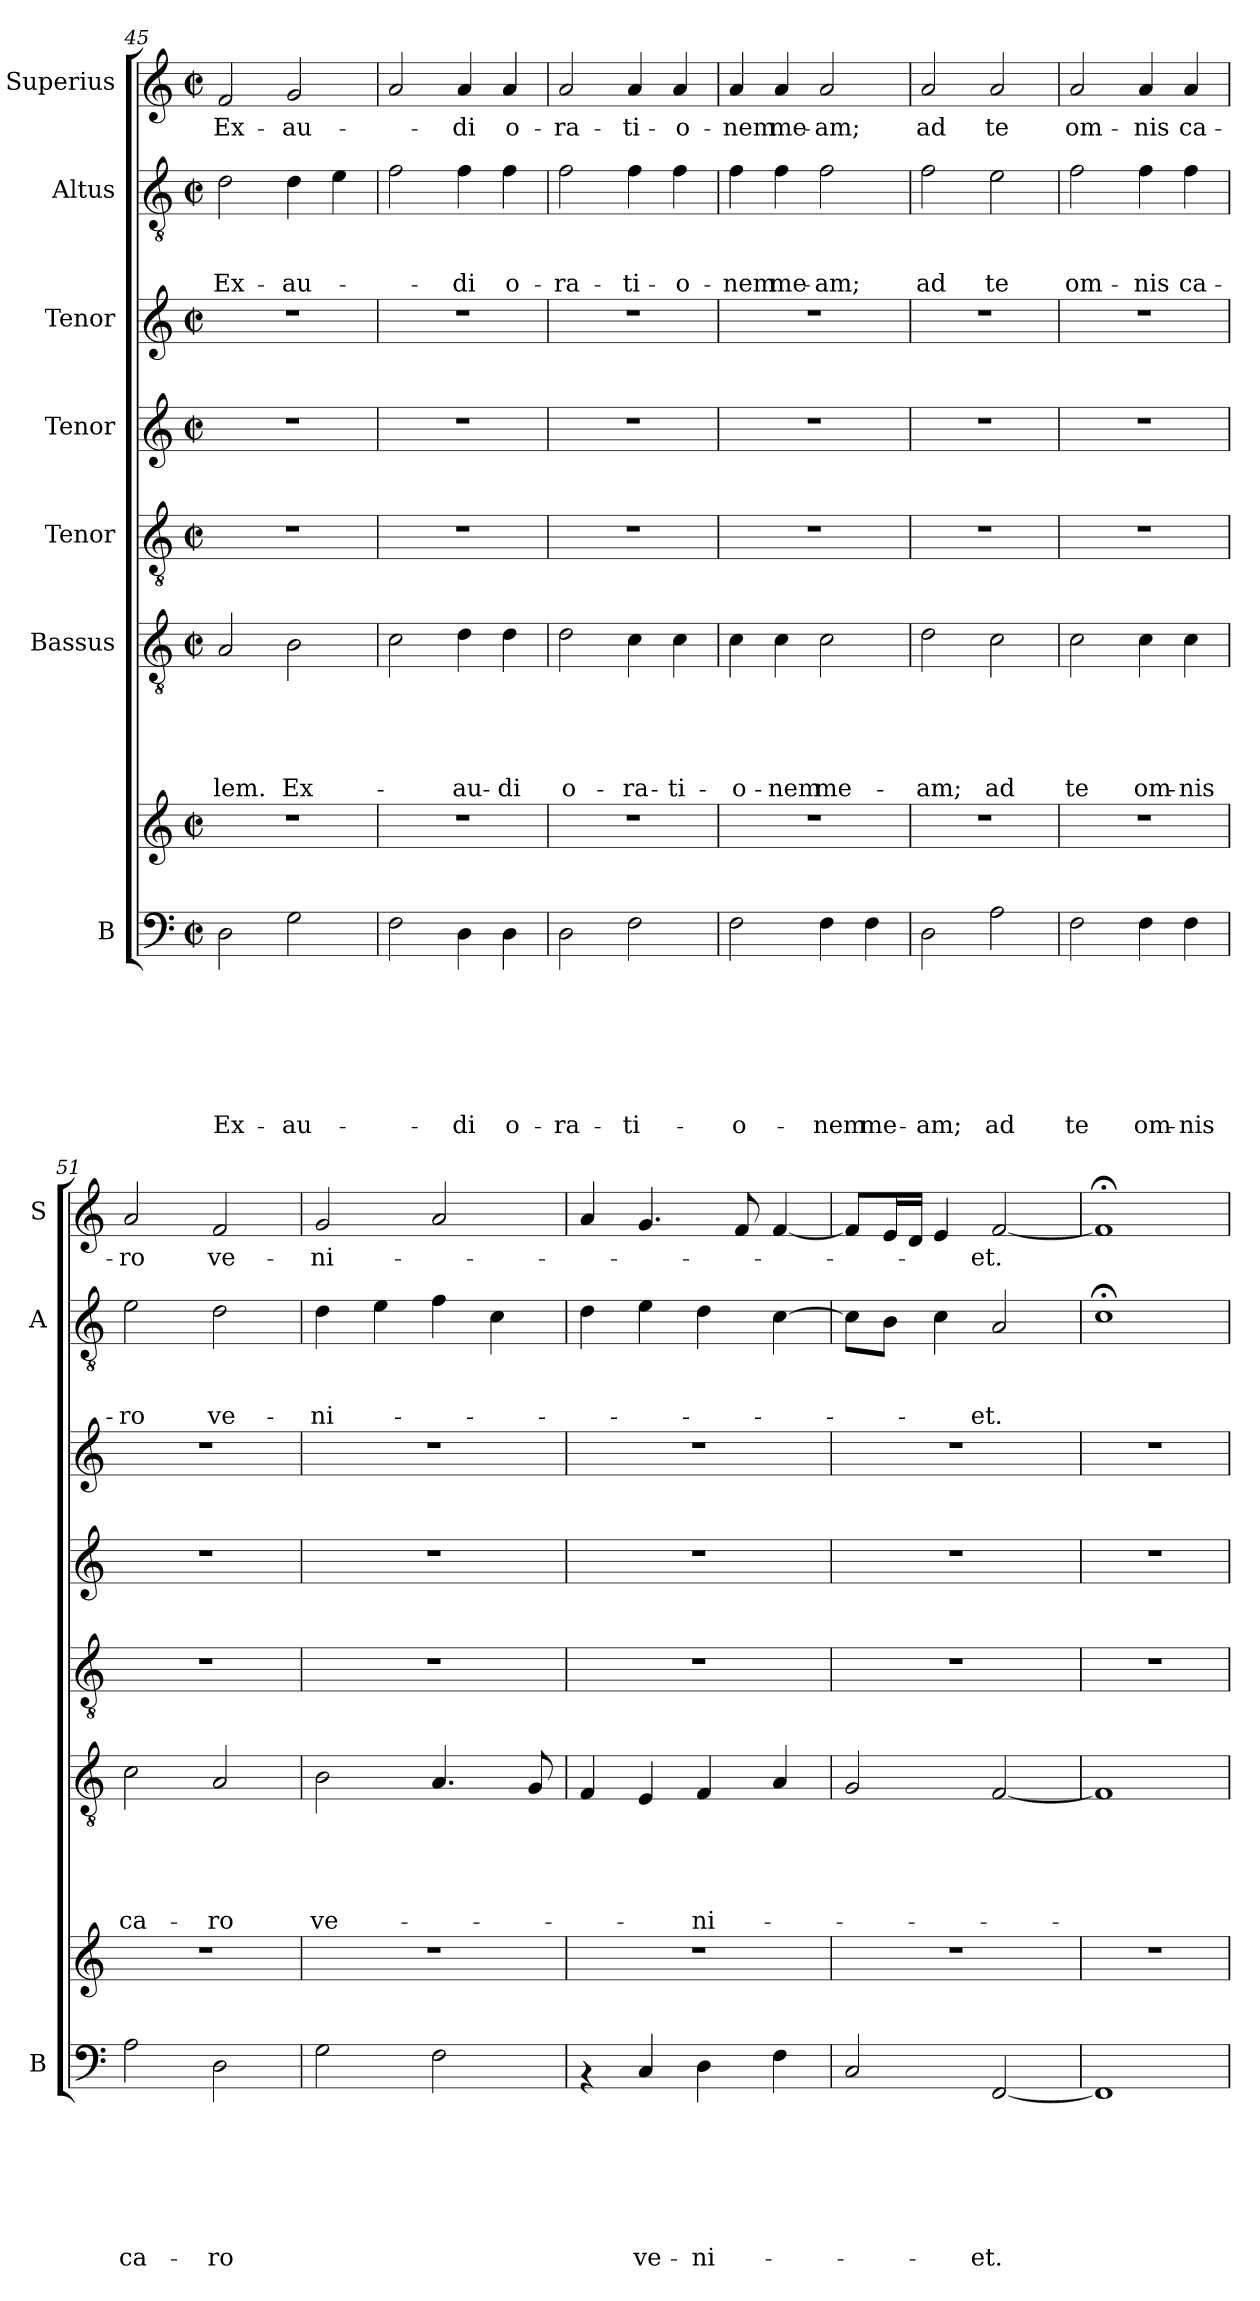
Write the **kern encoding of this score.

**kern	**text	**text	**text	**text	**text	**text	**text	**kern	**kern	**text	**text	**text	**text	**text	**kern	**kern	**kern	**kern	**text	**text	**text	**kern	**text
*part8	*part8	*part8	*part8	*part8	*part8	*part8	*part8	*part7	*part6	*part6	*part6	*part6	*part6	*part6	*part5	*part4	*part3	*part2	*part2	*part2	*part2	*part1	*part1
*staff8	*staff8	*staff8	*staff8	*staff8	*staff8	*staff8	*staff8	*staff7	*staff6	*staff6	*staff6	*staff6	*staff6	*staff6	*staff5	*staff4	*staff3	*staff2	*staff2	*staff2	*staff2	*staff1	*staff1
*I"B	*	*	*	*	*	*	*	*	*I"Bassus	*	*	*	*	*	*I"Tenor	*I"Tenor	*I"Tenor	*I"Altus	*	*	*	*I"Superius	*
*I'B	*	*	*	*	*	*	*	*	*	*	*	*	*	*	*	*	*	*I'A	*	*	*	*I'S	*
*clefF4	*	*	*	*	*	*	*	*clefG2	*clefGv2	*	*	*	*	*	*clefGv2	*clefG2	*clefG2	*clefGv2	*	*	*	*clefG2	*
*k[]	*	*	*	*	*	*	*	*k[]	*k[]	*	*	*	*	*	*k[]	*k[]	*k[]	*k[]	*	*	*	*k[]	*
*C:	*	*	*	*	*	*	*	*C:	*C:	*	*	*	*	*	*C:	*C:	*C:	*C:	*	*	*	*C:	*
*M2/2	*	*	*	*	*	*	*	*M2/2	*M2/2	*	*	*	*	*	*M2/2	*M2/2	*M2/2	*M2/2	*	*	*	*M2/2	*
*met(c|)	*	*	*	*	*	*	*	*met(c|)	*met(c|)	*	*	*	*	*	*met(c|)	*met(c|)	*met(c|)	*met(c|)	*	*	*	*met(c|)	*
=45	=45	=45	=45	=45	=45	=45	=45	=45	=45	=45	=45	=45	=45	=45	=45	=45	=45	=45	=45	=45	=45	=45	=45
!	!	!	!	!	!	!	!LO:LY:b	!	!	!	!	!	!	!LO:LY:b	!	!	!	!	!	!	!LO:LY:b	!	!LO:LY:b
2D\	.	.	.	.	.	.	Ex-	1r	2A/	.	.	.	.	-lem.	1r	1r	1r	2d\	.	.	Ex-	2f/	Ex-
!	!	!	!	!	!	!	!LO:LY:b	!	!	!	!	!	!	!LO:LY:b	!	!	!	!	!	!	!LO:LY:b	!	!LO:LY:b
2G\	.	.	.	.	.	.	-au-	.	2B\	.	.	.	.	Ex-	.	.	.	4d\	.	.	-au-	2g/	-au-
.	.	.	.	.	.	.	.	.	.	.	.	.	.	.	.	.	.	4e\	.	.	.	.	.
=46	=46	=46	=46	=46	=46	=46	=46	=46	=46	=46	=46	=46	=46	=46	=46	=46	=46	=46	=46	=46	=46	=46	=46
2F\	.	.	.	.	.	.	.	1r	2c\	.	.	.	.	.	1r	1r	1r	2f\	.	.	.	2a/	.
!	!	!	!	!	!	!	!LO:LY:b	!	!	!	!	!	!	!LO:LY:b	!	!	!	!	!	!	!LO:LY:b	!	!LO:LY:b
4D\	.	.	.	.	.	.	-di	.	4d\	.	.	.	.	-au-	.	.	.	4f\	.	.	-di	4a/	-di
!	!	!	!	!	!	!	!LO:LY:b	!	!	!	!	!	!	!LO:LY:b	!	!	!	!	!	!	!LO:LY:b	!	!LO:LY:b
4D\	.	.	.	.	.	.	o-	.	4d\	.	.	.	.	-di	.	.	.	4f\	.	.	o-	4a/	o-
!!LO:PB:g=z
=47	=47	=47	=47	=47	=47	=47	=47	=47	=47	=47	=47	=47	=47	=47	=47	=47	=47	=47	=47	=47	=47	=47	=47
!	!	!	!	!	!	!	!LO:LY:b	!	!	!	!	!	!	!LO:LY:b	!	!	!	!	!	!	!LO:LY:b	!	!LO:LY:b
2D\	.	.	.	.	.	.	-ra-	1r	2d\	.	.	.	.	o-	1r	1r	1r	2f\	.	.	-ra-	2a/	-ra-
!	!	!	!	!	!	!	!LO:LY:b	!	!	!	!	!	!	!LO:LY:b	!	!	!	!	!	!	!LO:LY:b	!	!LO:LY:b
2F\	.	.	.	.	.	.	-ti-	.	4c\	.	.	.	.	-ra-	.	.	.	4f\	.	.	-ti-	4a/	-ti-
!	!	!	!	!	!	!	!	!	!	!	!	!	!	!LO:LY:b	!	!	!	!	!	!	!LO:LY:b	!	!LO:LY:b
.	.	.	.	.	.	.	.	.	4c\	.	.	.	.	-ti-	.	.	.	4f\	.	.	-o-	4a/	-o-
=48	=48	=48	=48	=48	=48	=48	=48	=48	=48	=48	=48	=48	=48	=48	=48	=48	=48	=48	=48	=48	=48	=48	=48
!	!	!	!	!	!	!	!LO:LY:b	!	!	!	!	!	!	!LO:LY:b	!	!	!	!	!	!	!LO:LY:b	!	!LO:LY:b
2F\	.	.	.	.	.	.	-o-	1r	4c\	.	.	.	.	-o-	1r	1r	1r	4f\	.	.	-nem	4a/	-nem
!	!	!	!	!	!	!	!	!	!	!	!	!	!	!LO:LY:b	!	!	!	!	!	!	!LO:LY:b	!	!LO:LY:b
.	.	.	.	.	.	.	.	.	4c\	.	.	.	.	-nem	.	.	.	4f\	.	.	me-	4a/	me-
!	!	!	!	!	!	!	!LO:LY:b	!	!	!	!	!	!	!LO:LY:b	!	!	!	!	!	!	!LO:LY:b	!	!LO:LY:b
4F\	.	.	.	.	.	.	-nem	.	2c\	.	.	.	.	me-	.	.	.	2f\	.	.	-am;	2a/	-am;
!	!	!	!	!	!	!	!LO:LY:b	!	!	!	!	!	!	!	!	!	!	!	!	!	!	!	!
4F\	.	.	.	.	.	.	me-	.	.	.	.	.	.	.	.	.	.	.	.	.	.	.	.
=49	=49	=49	=49	=49	=49	=49	=49	=49	=49	=49	=49	=49	=49	=49	=49	=49	=49	=49	=49	=49	=49	=49	=49
!	!	!	!	!	!	!	!LO:LY:b	!	!	!	!	!	!	!LO:LY:b	!	!	!	!	!	!	!LO:LY:b	!	!LO:LY:b
2D\	.	.	.	.	.	.	-am;	1r	2d\	.	.	.	.	-am;	1r	1r	1r	2f\	.	.	ad	2a/	ad
!	!	!	!	!	!	!	!LO:LY:b	!	!	!	!	!	!	!LO:LY:b	!	!	!	!	!	!	!LO:LY:b	!	!LO:LY:b
2A\	.	.	.	.	.	.	ad	.	2c\	.	.	.	.	ad	.	.	.	2e\	.	.	te	2a/	te
=50	=50	=50	=50	=50	=50	=50	=50	=50	=50	=50	=50	=50	=50	=50	=50	=50	=50	=50	=50	=50	=50	=50	=50
!	!	!	!	!	!	!	!LO:LY:b	!	!	!	!	!	!	!LO:LY:b	!	!	!	!	!	!	!LO:LY:b	!	!LO:LY:b
2F\	.	.	.	.	.	.	te	1r	2c\	.	.	.	.	te	1r	1r	1r	2f\	.	.	om-	2a/	om-
!	!	!	!	!	!	!	!LO:LY:b	!	!	!	!	!	!	!LO:LY:b	!	!	!	!	!	!	!LO:LY:b	!	!LO:LY:b
4F\	.	.	.	.	.	.	om-	.	4c\	.	.	.	.	om-	.	.	.	4f\	.	.	-nis	4a/	-nis
!	!	!	!	!	!	!	!LO:LY:b	!	!	!	!	!	!	!LO:LY:b	!	!	!	!	!	!	!LO:LY:b	!	!LO:LY:b
4F\	.	.	.	.	.	.	-nis	.	4c\	.	.	.	.	-nis	.	.	.	4f\	.	.	ca-	4a/	ca-
=51	=51	=51	=51	=51	=51	=51	=51	=51	=51	=51	=51	=51	=51	=51	=51	=51	=51	=51	=51	=51	=51	=51	=51
!	!	!	!	!	!	!	!LO:LY:b	!	!	!	!	!	!	!LO:LY:b	!	!	!	!	!	!	!LO:LY:b	!	!LO:LY:b
2A\	.	.	.	.	.	.	ca-	1r	2c\	.	.	.	.	ca-	1r	1r	1r	2e\	.	.	-ro	2a/	-ro
!	!	!	!	!	!	!	!LO:LY:b	!	!	!	!	!	!	!LO:LY:b	!	!	!	!	!	!	!LO:LY:b	!	!LO:LY:b
2D\	.	.	.	.	.	.	-ro	.	2A/	.	.	.	.	-ro	.	.	.	2d\	.	.	ve-	2f/	ve-
=52	=52	=52	=52	=52	=52	=52	=52	=52	=52	=52	=52	=52	=52	=52	=52	=52	=52	=52	=52	=52	=52	=52	=52
!	!	!	!	!	!	!	!	!	!	!	!	!	!	!LO:LY:b	!	!	!	!	!	!	!LO:LY:b	!	!LO:LY:b
2G\	.	.	.	.	.	.	.	1r	2B\	.	.	.	.	ve-	1r	1r	1r	4d\	.	.	-ni-	2g/	-ni-
.	.	.	.	.	.	.	.	.	.	.	.	.	.	.	.	.	.	4e\	.	.	.	.	.
2F\	.	.	.	.	.	.	.	.	4.A/	.	.	.	.	.	.	.	.	4f\	.	.	.	2a/	.
.	.	.	.	.	.	.	.	.	.	.	.	.	.	.	.	.	.	4c\	.	.	.	.	.
.	.	.	.	.	.	.	.	.	8G/	.	.	.	.	.	.	.	.	.	.	.	.	.	.
=53	=53	=53	=53	=53	=53	=53	=53	=53	=53	=53	=53	=53	=53	=53	=53	=53	=53	=53	=53	=53	=53	=53	=53
4rAA	.	.	.	.	.	.	.	1r	4F/	.	.	.	.	.	1r	1r	1r	4d\	.	.	.	4a/	.
!	!	!	!	!	!	!	!LO:LY:b	!	!	!	!	!	!	!	!	!	!	!	!	!	!	!	!
4C/	.	.	.	.	.	.	ve-	.	4E/	.	.	.	.	.	.	.	.	4e\	.	.	.	4.g/	.
!	!	!	!	!	!	!	!LO:LY:b	!	!	!	!	!	!	!LO:LY:b	!	!	!	!	!	!	!	!	!
4D\	.	.	.	.	.	.	-ni-	.	4F/	.	.	.	.	-ni-	.	.	.	4d\	.	.	.	.	.
.	.	.	.	.	.	.	.	.	.	.	.	.	.	.	.	.	.	.	.	.	.	8f/	.
4F\	.	.	.	.	.	.	.	.	4A/	.	.	.	.	.	.	.	.	[<4c\	.	.	.	[<4f/	.
!!LO:LB:g=z
=54	=54	=54	=54	=54	=54	=54	=54	=54	=54	=54	=54	=54	=54	=54	=54	=54	=54	=54	=54	=54	=54	=54	=54
2C/	.	.	.	.	.	.	.	1r	2G/	.	.	.	.	.	1r	1r	1r	8c\L]	.	.	.	8f/L]	.
.	.	.	.	.	.	.	.	.	.	.	.	.	.	.	.	.	.	8B\J	.	.	.	16e/L	.
.	.	.	.	.	.	.	.	.	.	.	.	.	.	.	.	.	.	.	.	.	.	16d/JJ	.
.	.	.	.	.	.	.	.	.	.	.	.	.	.	.	.	.	.	4c\	.	.	.	4e/	.
!	!	!	!	!	!	!	!LO:LY:b	!	!	!	!	!	!	!	!	!	!	!	!	!	!LO:LY:b	!	!LO:LY:b
[<2FF/	.	.	.	.	.	.	-et.	.	[<2F/	.	.	.	.	.	.	.	.	2A/	.	.	-et.	[<2f/	-et.
=55	=55	=55	=55	=55	=55	=55	=55	=55	=55	=55	=55	=55	=55	=55	=55	=55	=55	=55	=55	=55	=55	=55	=55
1FF]	.	.	.	.	.	.	.	1r	1F]	.	.	.	.	.	1r	1r	1r	1c;	.	.	.	1f;]	.
=!	=!	=!	=!	=!	=!	=!	=!	=!	=!	=!	=!	=!	=!	=!	=!	=!	=!	=!	=!	=!	=!	=!	=!
*-	*-	*-	*-	*-	*-	*-	*-	*-	*-	*-	*-	*-	*-	*-	*-	*-	*-	*-	*-	*-	*-	*-	*-
